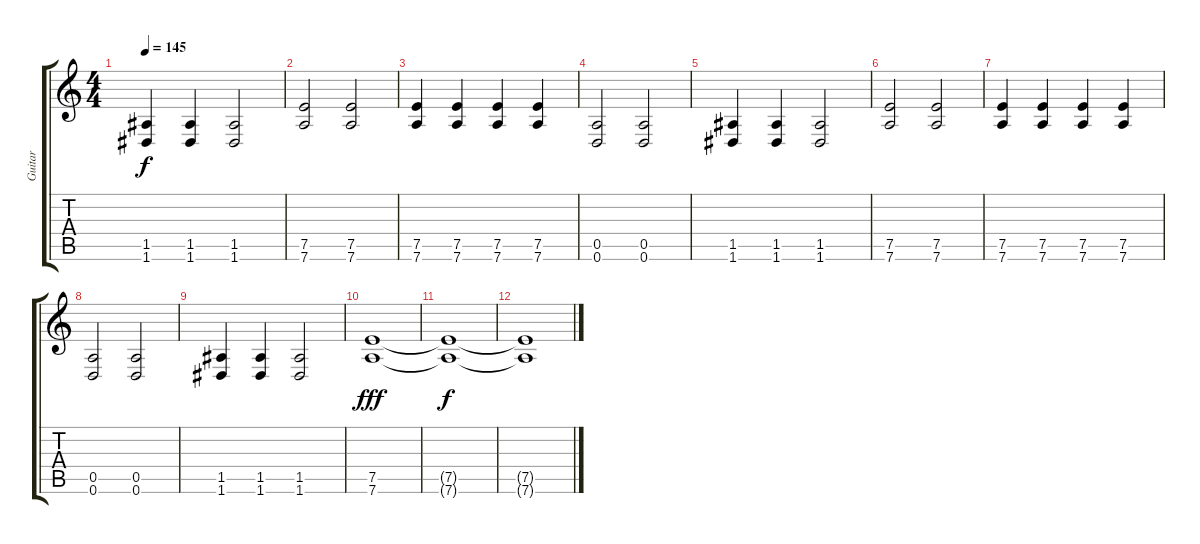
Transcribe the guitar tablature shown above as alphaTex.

\track ("Guitar" "Guitar") {instrument overdrivenguitar}
\staff {score tabs}
\tuning (E4 B3 G3 D3 A2 D2) {hide}
\ts (4 4)
\tempo 145
\clef g2
\ks c
(1.5 1.6).4{dy f} (1.5 1.6).4 (1.5 1.6).2 |
(7.5 7.6).2 (7.5 7.6).2 |
(7.5 7.6).4 (7.5 7.6).4 (7.5 7.6).4 (7.5 7.6).4 |
(0.5 0.6).2{volume 12 balance 8 instrument distortionguitar} (0.5 0.6).2 |
(1.5 1.6).4 (1.5 1.6).4 (1.5 1.6).2 |
(7.5 7.6).2 (7.5 7.6).2 |
(7.5 7.6).4 (7.5 7.6).4 (7.5 7.6).4 (7.5 7.6).4 |
(0.5 0.6).2{volume 12 balance 8 instrument distortionguitar} (0.5 0.6).2 |
(1.5 1.6).4 (1.5 1.6).4 (1.5 1.6).2 |
(7.5 7.6).1{dy fff volume 0} |
(7.5{t} 7.6{t}).1{dy f} |
(7.5{t} 7.6{t}).1
